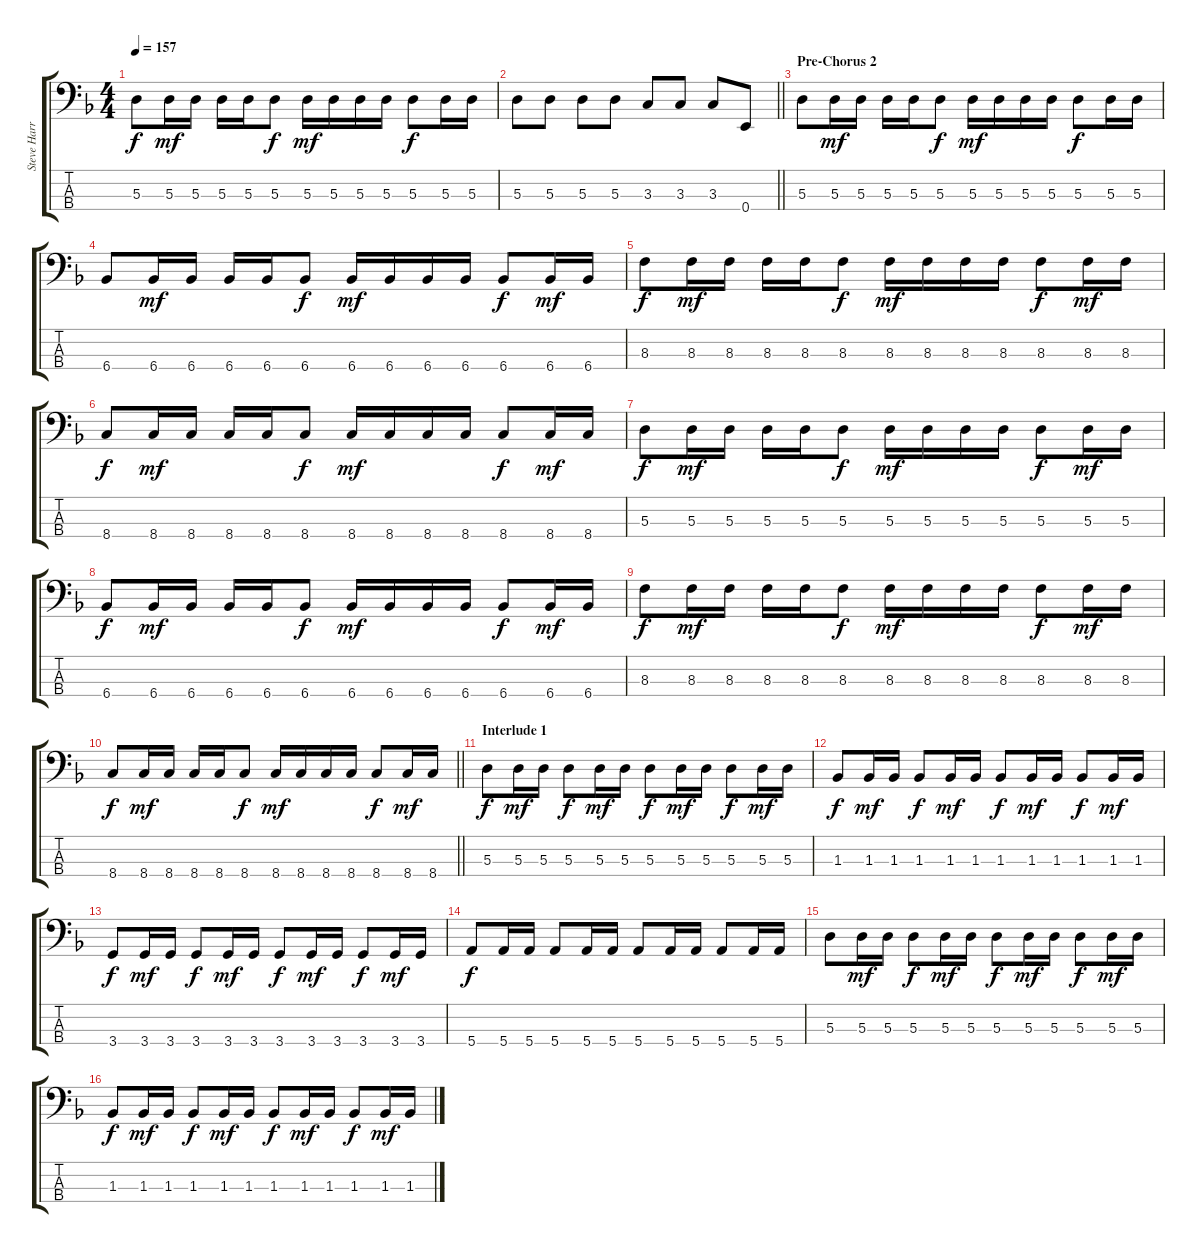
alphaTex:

\track ("Steve Harris" "Steve Harr") {instrument electricbassfinger}
\staff {score tabs}
\tuning (G2 D2 A1 E1) {hide}
\ts (4 4)
\tempo 157
\clef f4
\ks f
5.3.8{dy f} 5.3.16{dy mf} 5.3.16 5.3.16 5.3.16 5.3.8{dy f} 5.3.16{dy mf} 5.3.16 5.3.16 5.3.16 5.3.8{dy f} 5.3.16 5.3.16 |
\barLineRight lightlight
5.3.8 5.3.8 5.3.8 5.3.8 3.3.8 3.3.8 3.3.8 0.4.8 |
\section ("" "Pre-Chorus 2")
5.3.8 5.3.16{dy mf} 5.3.16 5.3.16 5.3.16 5.3.8{dy f} 5.3.16{dy mf} 5.3.16 5.3.16 5.3.16 5.3.8{dy f} 5.3.16 5.3.16 |
6.4.8 6.4.16{dy mf} 6.4.16 6.4.16 6.4.16 6.4.8{dy f} 6.4.16{dy mf} 6.4.16 6.4.16 6.4.16 6.4.8{dy f} 6.4.16{dy mf} 6.4.16 |
8.3.8{dy f} 8.3.16{dy mf} 8.3.16 8.3.16 8.3.16 8.3.8{dy f} 8.3.16{dy mf} 8.3.16 8.3.16 8.3.16 8.3.8{dy f} 8.3.16{dy mf} 8.3.16 |
8.4.8{dy f} 8.4.16{dy mf} 8.4.16 8.4.16 8.4.16 8.4.8{dy f} 8.4.16{dy mf} 8.4.16 8.4.16 8.4.16 8.4.8{dy f} 8.4.16{dy mf} 8.4.16 |
5.3.8{dy f} 5.3.16{dy mf} 5.3.16 5.3.16 5.3.16 5.3.8{dy f} 5.3.16{dy mf} 5.3.16 5.3.16 5.3.16 5.3.8{dy f} 5.3.16{dy mf} 5.3.16 |
6.4.8{dy f} 6.4.16{dy mf} 6.4.16 6.4.16 6.4.16 6.4.8{dy f} 6.4.16{dy mf} 6.4.16 6.4.16 6.4.16 6.4.8{dy f} 6.4.16{dy mf} 6.4.16 |
8.3.8{dy f} 8.3.16{dy mf} 8.3.16 8.3.16 8.3.16 8.3.8{dy f} 8.3.16{dy mf} 8.3.16 8.3.16 8.3.16 8.3.8{dy f} 8.3.16{dy mf} 8.3.16 |
\barLineRight lightlight
8.4.8{dy f} 8.4.16{dy mf} 8.4.16 8.4.16 8.4.16 8.4.8{dy f} 8.4.16{dy mf} 8.4.16 8.4.16 8.4.16 8.4.8{dy f} 8.4.16{dy mf} 8.4.16 |
\section ("" "Interlude 1")
5.3.8{dy f} 5.3.16{dy mf} 5.3.16 5.3.8{dy f} 5.3.16{dy mf} 5.3.16 5.3.8{dy f} 5.3.16{dy mf} 5.3.16 5.3.8{dy f} 5.3.16{dy mf} 5.3.16 |
1.3.8{dy f} 1.3.16{dy mf} 1.3.16 1.3.8{dy f} 1.3.16{dy mf} 1.3.16 1.3.8{dy f} 1.3.16{dy mf} 1.3.16 1.3.8{dy f} 1.3.16{dy mf} 1.3.16 |
3.4.8{dy f} 3.4.16{dy mf} 3.4.16 3.4.8{dy f} 3.4.16{dy mf} 3.4.16 3.4.8{dy f} 3.4.16{dy mf} 3.4.16 3.4.8{dy f} 3.4.16{dy mf} 3.4.16 |
5.4.8{dy f} 5.4.16 5.4.16 5.4.8 5.4.16 5.4.16 5.4.8 5.4.16 5.4.16 5.4.8 5.4.16 5.4.16 |
5.3.8 5.3.16{dy mf} 5.3.16 5.3.8{dy f} 5.3.16{dy mf} 5.3.16 5.3.8{dy f} 5.3.16{dy mf} 5.3.16 5.3.8{dy f} 5.3.16{dy mf} 5.3.16 |
1.3.8{dy f} 1.3.16{dy mf} 1.3.16 1.3.8{dy f} 1.3.16{dy mf} 1.3.16 1.3.8{dy f} 1.3.16{dy mf} 1.3.16 1.3.8{dy f} 1.3.16{dy mf} 1.3.16
